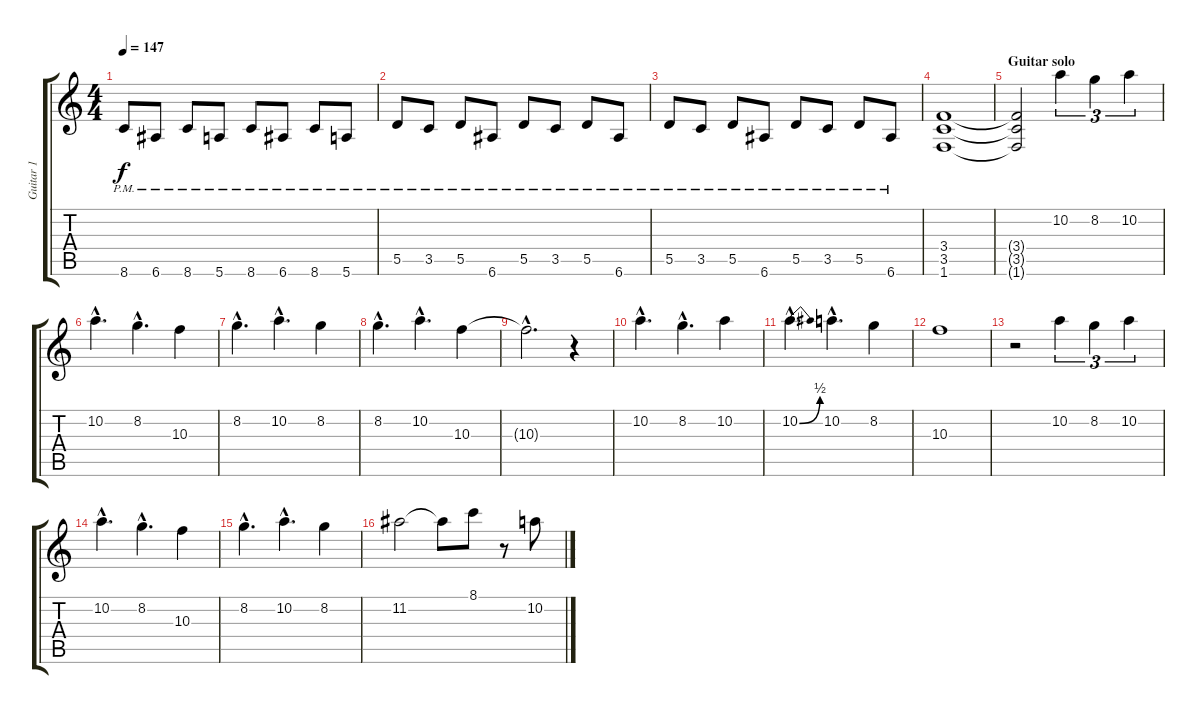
\track ("Guitar 1" "Guitar 1") {instrument distortionguitar}
\staff {score tabs}
\tuning (E4 B3 G3 D3 A2 E2) {hide}
\ts (4 4)
\tempo 147
\clef g2
\ks c
8.6{pm}.8{dy f} 6.6{pm}.8 8.6{pm}.8 5.6{pm}.8 8.6{pm}.8 6.6{pm}.8 8.6{pm}.8 5.6{pm}.8 |
5.5{pm}.8 3.5{pm}.8 5.5{pm}.8 6.6{pm}.8 5.5{pm}.8 3.5{pm}.8 5.5{pm}.8 6.6{pm}.8 |
5.5{pm}.8 3.5{pm}.8 5.5{pm}.8 6.6{pm}.8 5.5{pm}.8 3.5{pm}.8 5.5{pm}.8 6.6{pm}.8 |
(3.4 3.5 1.6).1 |
\section ("" "Guitar solo")
(3.4{t} 3.5{t} 1.6{t}).2 10.2.4{tu (3 2)} 8.2.4{tu (3 2)} 10.2.4{tu (3 2)} |
10.2{hac}.4{d} 8.2{hac}.4{d} 10.3.4 |
8.2{hac}.4{d} 10.2{hac}.4{d} 8.2.4 |
8.2{hac}.4{d} 10.2{hac}.4{d} 10.3.4 |
10.3{hac t}.2{d} r.4 |
10.2{hac}.4{d} 8.2{hac}.4{d} 10.2.4 |
10.2{be (bend 0 0 60 2) hac}.4{d} 10.2{hac}.4{d} 8.2.4 |
10.3.1 |
r.2 10.2.4{tu (3 2)} 8.2.4{tu (3 2)} 10.2.4{tu (3 2)} |
10.2{hac}.4{d} 8.2{hac}.4{d} 10.3.4 |
8.2{hac}.4{d} 10.2{hac}.4{d} 8.2.4 |
11.2.2 11.2{t}.8 8.1.8 r.8 10.2.8
